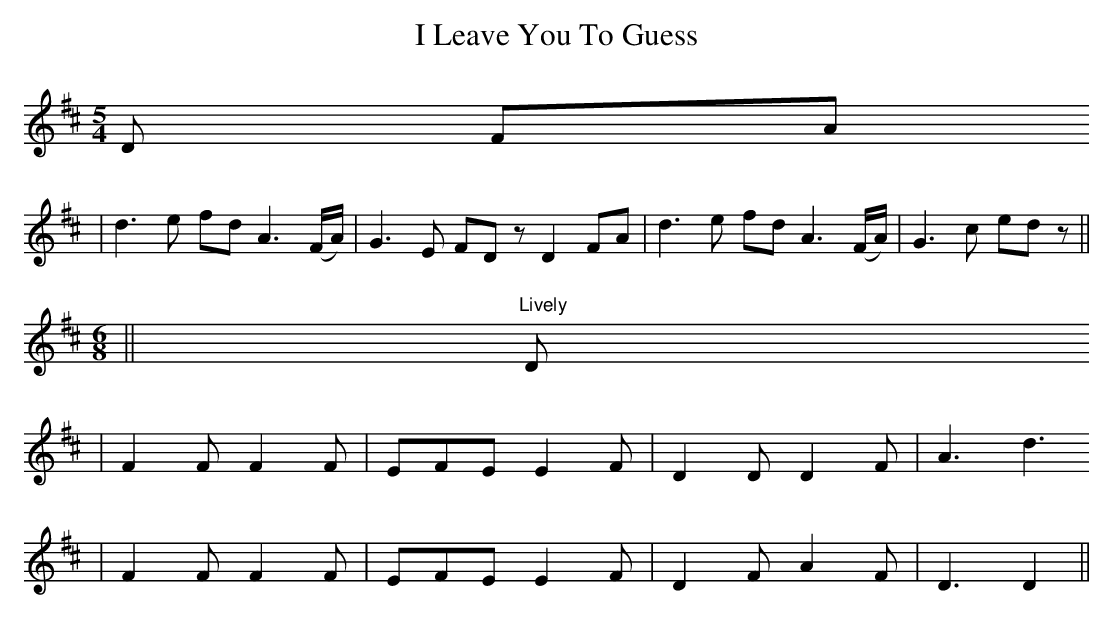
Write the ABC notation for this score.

X:1
T: I Leave You To Guess
M: 5/4
L: 1/8
K: D
D FA
| d3e fd A3 (F/A/) | G3E FDz D2FA | d3e fd A3 (F/A/) | G3c edz ||
M: 6/8
|| "Lively"D
| F2F F2F | EFE E2F | D2D D2F | A3 d3
| F2F F2F | EFE E2F | D2F A2F | D3 D2 ||
